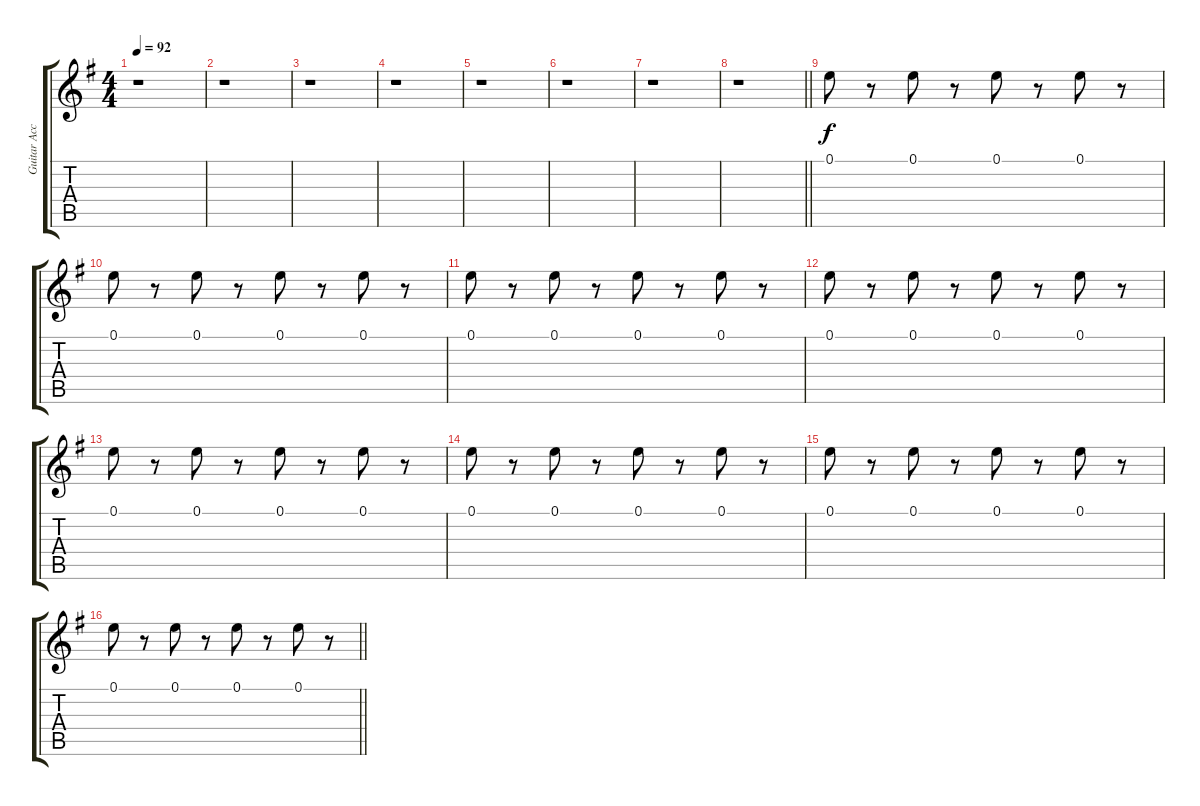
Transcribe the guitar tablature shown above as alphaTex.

\track ("Guitar Acc.  1" "Guitar Acc") {instrument electricguitarjazz}
\staff {score tabs}
\tuning (E4 B3 G3 D3 A2 E2) {hide}
\ts (4 4)
\tempo 92
\clef g2
\ks g
r.1{dy f} |
r.1 |
r.1 |
r.1 |
r.1 |
r.1 |
r.1 |
\barLineRight lightlight
r.1 |
0.1.8 r.8 0.1.8 r.8 0.1.8 r.8 0.1.8 r.8 |
0.1.8 r.8 0.1.8 r.8 0.1.8 r.8 0.1.8 r.8 |
0.1.8 r.8 0.1.8 r.8 0.1.8 r.8 0.1.8 r.8 |
0.1.8 r.8 0.1.8 r.8 0.1.8 r.8 0.1.8 r.8 |
0.1.8 r.8 0.1.8 r.8 0.1.8 r.8 0.1.8 r.8 |
0.1.8 r.8 0.1.8 r.8 0.1.8 r.8 0.1.8 r.8 |
0.1.8 r.8 0.1.8 r.8 0.1.8 r.8 0.1.8 r.8 |
\barLineRight lightlight
0.1.8 r.8 0.1.8 r.8 0.1.8 r.8 0.1.8 r.8
